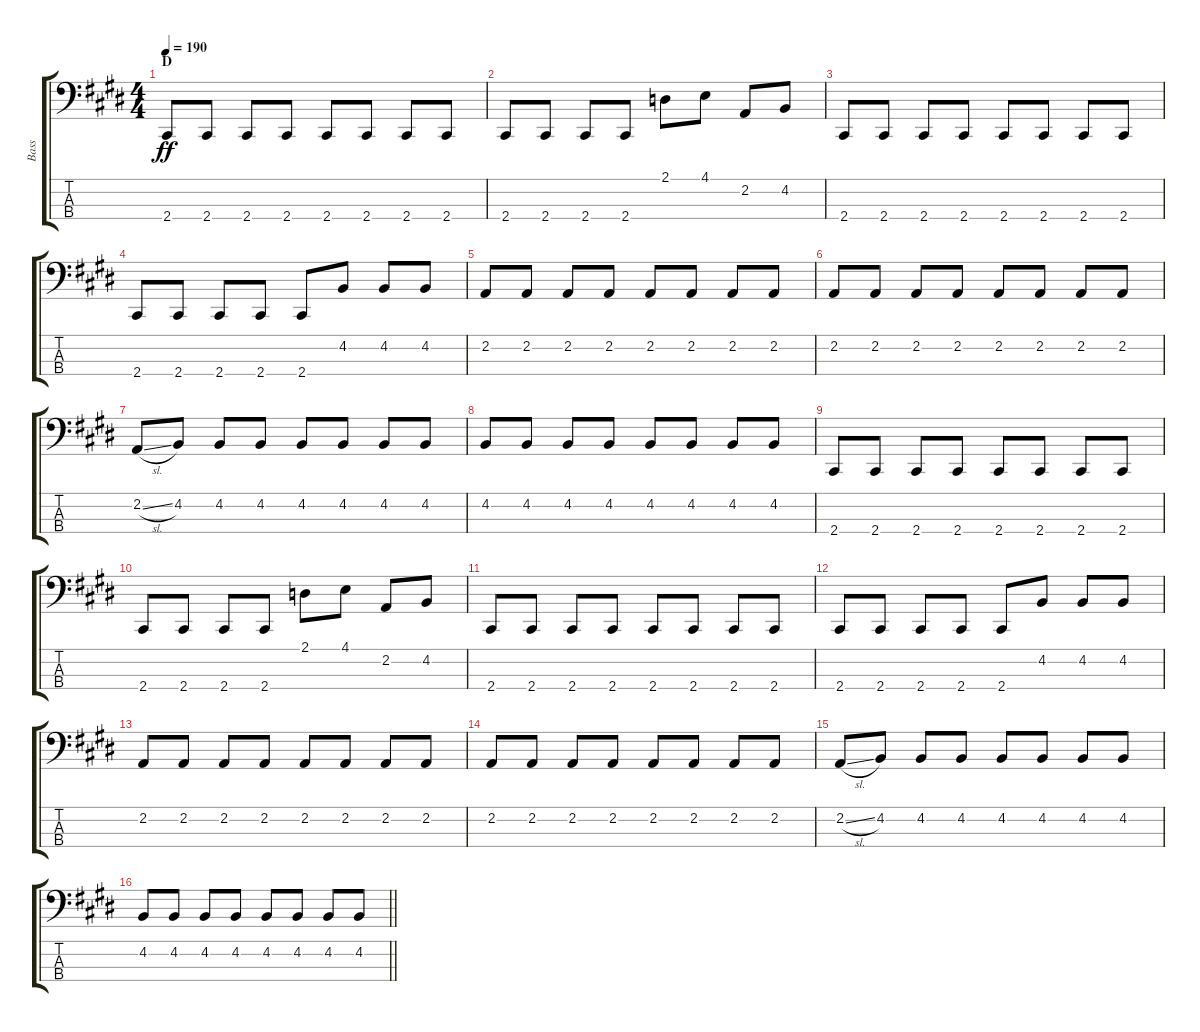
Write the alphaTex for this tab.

\track ("Bass" "Bass") {instrument electricbasspick}
\staff {score tabs}
\tuning (C2 G1 D1 B0) {hide}
\ts (4 4)
\section ("" "D")
\tempo 190
\clef f4
\ks e
2.4.8{dy ff} 2.4.8 2.4.8 2.4.8 2.4.8 2.4.8 2.4.8 2.4.8 |
2.4.8 2.4.8 2.4.8 2.4.8 2.1.8 4.1.8 2.2.8 4.2.8 |
2.4.8 2.4.8 2.4.8 2.4.8 2.4.8 2.4.8 2.4.8 2.4.8 |
2.4.8 2.4.8 2.4.8 2.4.8 2.4.8 4.2.8 4.2.8 4.2.8 |
2.2.8 2.2.8 2.2.8 2.2.8 2.2.8 2.2.8 2.2.8 2.2.8 |
2.2.8 2.2.8 2.2.8 2.2.8 2.2.8 2.2.8 2.2.8 2.2.8 |
2.2{sl}.8 4.2.8 4.2.8 4.2.8 4.2.8 4.2.8 4.2.8 4.2.8 |
4.2.8 4.2.8 4.2.8 4.2.8 4.2.8 4.2.8 4.2.8 4.2.8 |
2.4.8 2.4.8 2.4.8 2.4.8 2.4.8 2.4.8 2.4.8 2.4.8 |
2.4.8 2.4.8 2.4.8 2.4.8 2.1.8 4.1.8 2.2.8 4.2.8 |
2.4.8 2.4.8 2.4.8 2.4.8 2.4.8 2.4.8 2.4.8 2.4.8 |
2.4.8 2.4.8 2.4.8 2.4.8 2.4.8 4.2.8 4.2.8 4.2.8 |
2.2.8 2.2.8 2.2.8 2.2.8 2.2.8 2.2.8 2.2.8 2.2.8 |
2.2.8 2.2.8 2.2.8 2.2.8 2.2.8 2.2.8 2.2.8 2.2.8 |
2.2{sl}.8 4.2.8 4.2.8 4.2.8 4.2.8 4.2.8 4.2.8 4.2.8 |
\barLineRight lightlight
4.2.8 4.2.8 4.2.8 4.2.8 4.2.8 4.2.8 4.2.8 4.2.8
